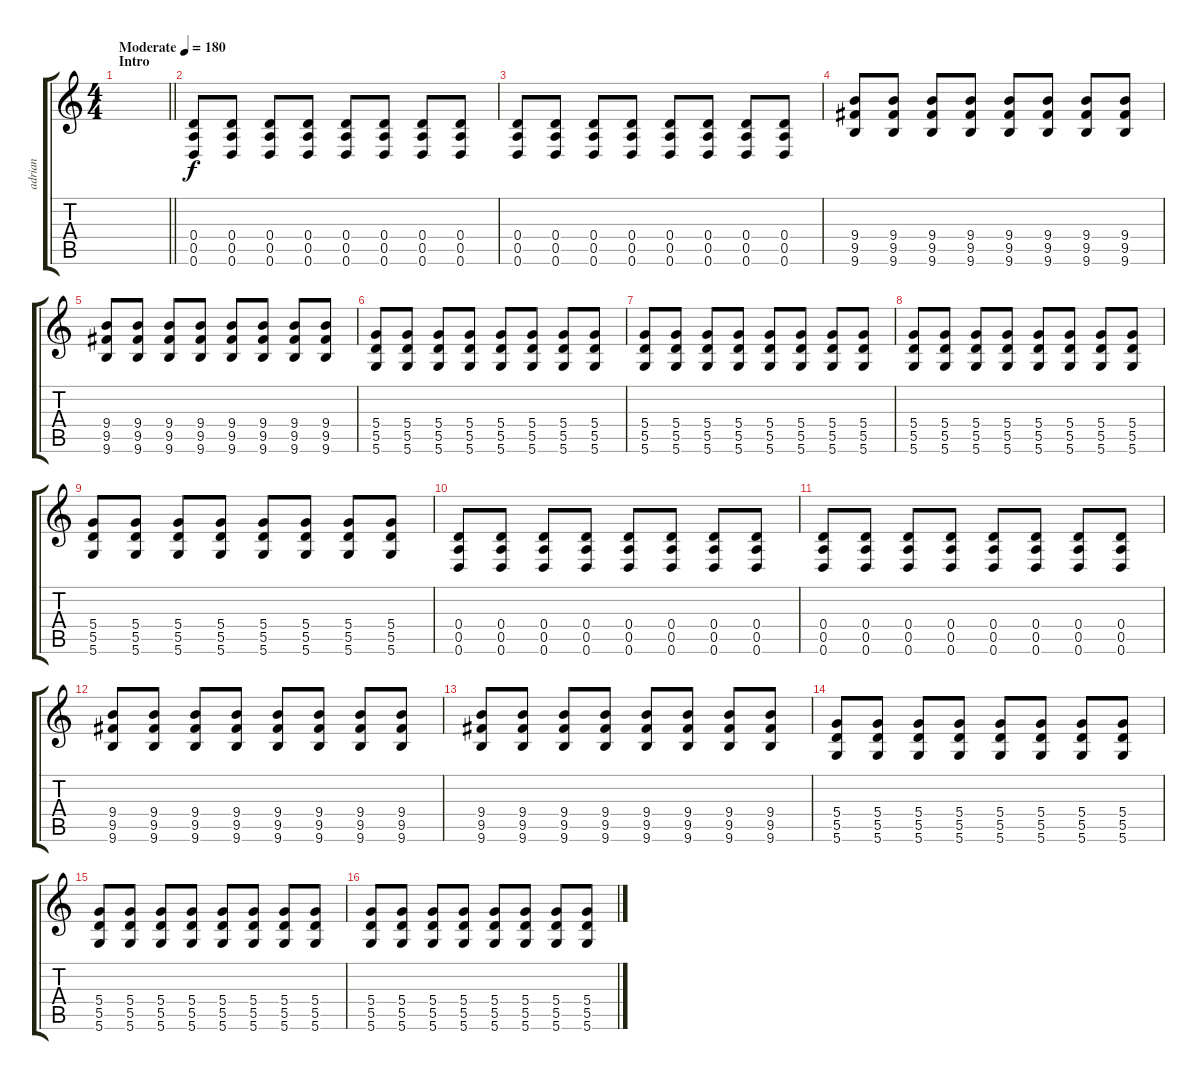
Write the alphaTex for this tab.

\track ("adrian" "adrian") {instrument distortionguitar}
\staff {score tabs}
\tuning (E4 B3 G3 D3 A2 D2) {hide}
\ts (4 4)
\section ("" "Intro")
\tempo (180 "Moderate")
\clef g2
\barLineRight lightlight
\ks c
|
(0.4 0.5 0.6).8 (0.4 0.5 0.6).8 (0.4 0.5 0.6).8 (0.4 0.5 0.6).8 (0.4 0.5 0.6).8 (0.4 0.5 0.6).8 (0.4 0.5 0.6).8 (0.4 0.5 0.6).8 |
(0.4 0.5 0.6).8 (0.4 0.5 0.6).8 (0.4 0.5 0.6).8 (0.4 0.5 0.6).8 (0.4 0.5 0.6).8 (0.4 0.5 0.6).8 (0.4 0.5 0.6).8 (0.4 0.5 0.6).8 |
(9.4 9.5 9.6).8 (9.4 9.5 9.6).8 (9.4 9.5 9.6).8 (9.4 9.5 9.6).8 (9.4 9.5 9.6).8 (9.4 9.5 9.6).8 (9.4 9.5 9.6).8 (9.4 9.5 9.6).8 |
(9.4 9.5 9.6).8 (9.4 9.5 9.6).8 (9.4 9.5 9.6).8 (9.4 9.5 9.6).8 (9.4 9.5 9.6).8 (9.4 9.5 9.6).8 (9.4 9.5 9.6).8 (9.4 9.5 9.6).8 |
(5.4 5.5 5.6).8 (5.4 5.5 5.6).8 (5.4 5.5 5.6).8 (5.4 5.5 5.6).8 (5.4 5.5 5.6).8 (5.4 5.5 5.6).8 (5.4 5.5 5.6).8 (5.4 5.5 5.6).8 |
(5.4 5.5 5.6).8 (5.4 5.5 5.6).8 (5.4 5.5 5.6).8 (5.4 5.5 5.6).8 (5.4 5.5 5.6).8 (5.4 5.5 5.6).8 (5.4 5.5 5.6).8 (5.4 5.5 5.6).8 |
(5.4 5.5 5.6).8 (5.4 5.5 5.6).8 (5.4 5.5 5.6).8 (5.4 5.5 5.6).8 (5.4 5.5 5.6).8 (5.4 5.5 5.6).8 (5.4 5.5 5.6).8 (5.4 5.5 5.6).8 |
(5.4 5.5 5.6).8 (5.4 5.5 5.6).8 (5.4 5.5 5.6).8 (5.4 5.5 5.6).8 (5.4 5.5 5.6).8 (5.4 5.5 5.6).8 (5.4 5.5 5.6).8 (5.4 5.5 5.6).8 |
(0.4 0.5 0.6).8 (0.4 0.5 0.6).8 (0.4 0.5 0.6).8 (0.4 0.5 0.6).8 (0.4 0.5 0.6).8 (0.4 0.5 0.6).8 (0.4 0.5 0.6).8 (0.4 0.5 0.6).8 |
(0.4 0.5 0.6).8 (0.4 0.5 0.6).8 (0.4 0.5 0.6).8 (0.4 0.5 0.6).8 (0.4 0.5 0.6).8 (0.4 0.5 0.6).8 (0.4 0.5 0.6).8 (0.4 0.5 0.6).8 |
(9.4 9.5 9.6).8 (9.4 9.5 9.6).8 (9.4 9.5 9.6).8 (9.4 9.5 9.6).8 (9.4 9.5 9.6).8 (9.4 9.5 9.6).8 (9.4 9.5 9.6).8 (9.4 9.5 9.6).8 |
(9.4 9.5 9.6).8 (9.4 9.5 9.6).8 (9.4 9.5 9.6).8 (9.4 9.5 9.6).8 (9.4 9.5 9.6).8 (9.4 9.5 9.6).8 (9.4 9.5 9.6).8 (9.4 9.5 9.6).8 |
(5.4 5.5 5.6).8 (5.4 5.5 5.6).8 (5.4 5.5 5.6).8 (5.4 5.5 5.6).8 (5.4 5.5 5.6).8 (5.4 5.5 5.6).8 (5.4 5.5 5.6).8 (5.4 5.5 5.6).8 |
(5.4 5.5 5.6).8 (5.4 5.5 5.6).8 (5.4 5.5 5.6).8 (5.4 5.5 5.6).8 (5.4 5.5 5.6).8 (5.4 5.5 5.6).8 (5.4 5.5 5.6).8 (5.4 5.5 5.6).8 |
(5.4 5.5 5.6).8 (5.4 5.5 5.6).8 (5.4 5.5 5.6).8 (5.4 5.5 5.6).8 (5.4 5.5 5.6).8 (5.4 5.5 5.6).8 (5.4 5.5 5.6).8 (5.4 5.5 5.6).8
